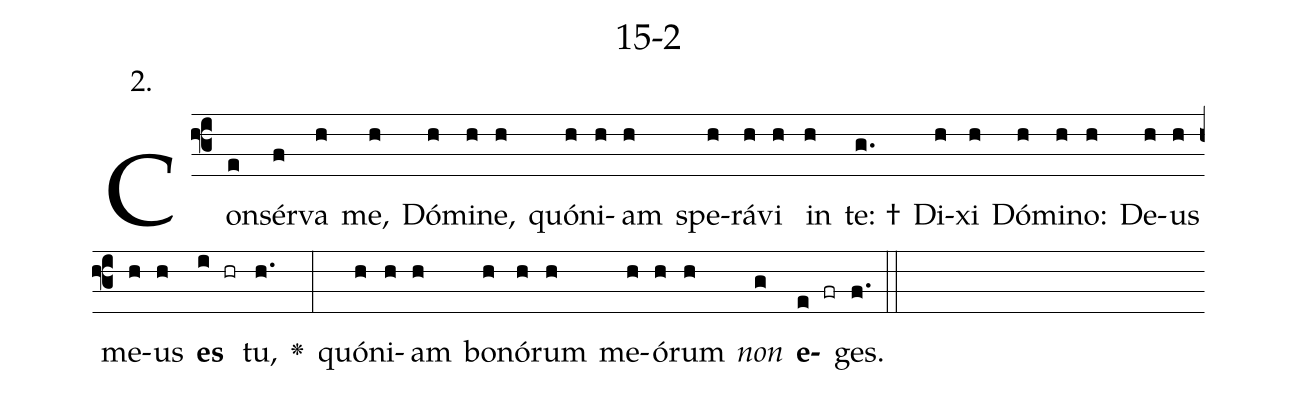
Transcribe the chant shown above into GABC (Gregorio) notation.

name: 15-2;
annotation: 2.;
%%
(f3)Con(e)sér(f)va(h) me,(h) Dó(h)mi(h)ne,(h) quón(h)i(h)am(h) spe(h)rá(h)vi(h) in(h) te: †(g.) Di(h)xi(h) Dó(h)mi(h)no:(h) De(h)us(h) me(h)us(h) <b>es</b>(i hr) tu,(h.) <v>\greheightstar</v>(:) quón(h)i(h)am(h) bo(h)nó(h)rum(h) me(h)ó(h)rum(h) <i>non</i>(g) <b>e</b>(e fr)ges.(f.) (::)


%E(h) u(h) o(h) u(g) a(e) e.(f.) (::)
